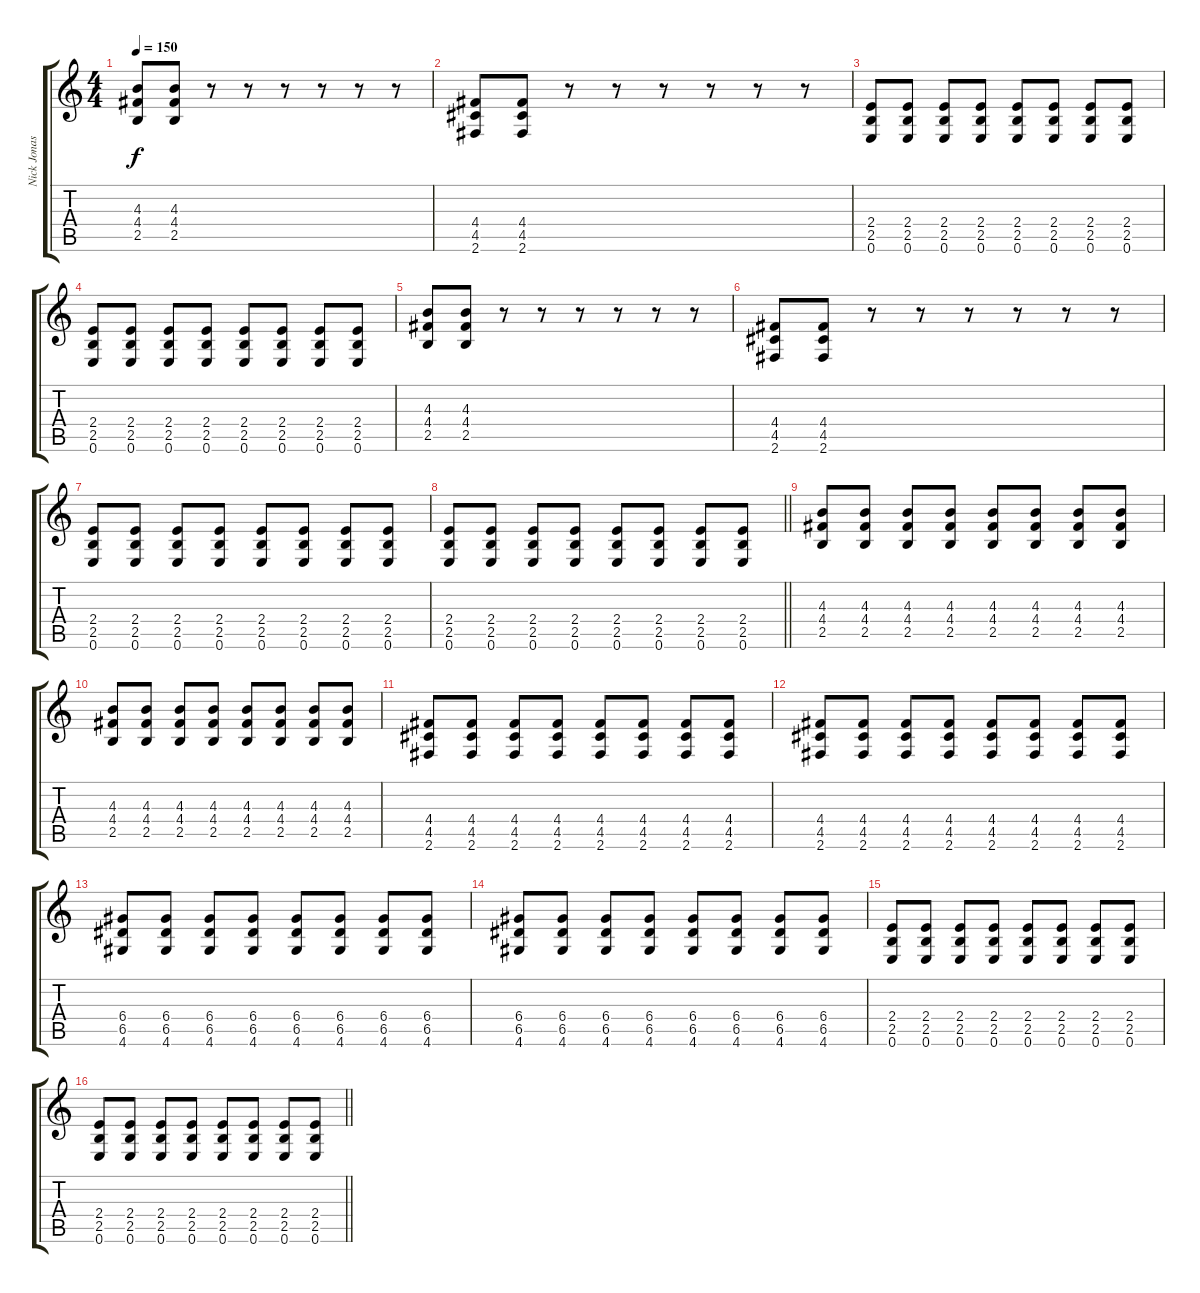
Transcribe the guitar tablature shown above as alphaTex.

\track ("Nick Jonas (Guitar)" "Nick Jonas") {instrument distortionguitar}
\staff {score tabs}
\tuning (E4 B3 G3 D3 A2 E2) {hide}
\ts (4 4)
\tempo 150
\clef g2
\ks c
(4.3 4.4 2.5).8{dy f} (4.3 4.4 2.5).8 r.8 r.8 r.8 r.8 r.8 r.8 |
(4.4 4.5 2.6).8 (4.4 4.5 2.6).8 r.8 r.8 r.8 r.8 r.8 r.8 |
(2.4 2.5 0.6).8 (2.4 2.5 0.6).8 (2.4 2.5 0.6).8 (2.4 2.5 0.6).8 (2.4 2.5 0.6).8 (2.4 2.5 0.6).8 (2.4 2.5 0.6).8 (2.4 2.5 0.6).8 |
(2.4 2.5 0.6).8 (2.4 2.5 0.6).8 (2.4 2.5 0.6).8 (2.4 2.5 0.6).8 (2.4 2.5 0.6).8 (2.4 2.5 0.6).8 (2.4 2.5 0.6).8 (2.4 2.5 0.6).8 |
(4.3 4.4 2.5).8 (4.3 4.4 2.5).8 r.8 r.8 r.8 r.8 r.8 r.8 |
(4.4 4.5 2.6).8 (4.4 4.5 2.6).8 r.8 r.8 r.8 r.8 r.8 r.8 |
(2.4 2.5 0.6).8 (2.4 2.5 0.6).8 (2.4 2.5 0.6).8 (2.4 2.5 0.6).8 (2.4 2.5 0.6).8 (2.4 2.5 0.6).8 (2.4 2.5 0.6).8 (2.4 2.5 0.6).8 |
\barLineRight lightlight
(2.4 2.5 0.6).8 (2.4 2.5 0.6).8 (2.4 2.5 0.6).8 (2.4 2.5 0.6).8 (2.4 2.5 0.6).8 (2.4 2.5 0.6).8 (2.4 2.5 0.6).8 (2.4 2.5 0.6).8 |
(4.3 4.4 2.5).8 (4.3 4.4 2.5).8 (4.3 4.4 2.5).8 (4.3 4.4 2.5).8 (4.3 4.4 2.5).8 (4.3 4.4 2.5).8 (4.3 4.4 2.5).8 (4.3 4.4 2.5).8 |
(4.3 4.4 2.5).8 (4.3 4.4 2.5).8 (4.3 4.4 2.5).8 (4.3 4.4 2.5).8 (4.3 4.4 2.5).8 (4.3 4.4 2.5).8 (4.3 4.4 2.5).8 (4.3 4.4 2.5).8 |
(4.4 4.5 2.6).8 (4.4 4.5 2.6).8 (4.4 4.5 2.6).8 (4.4 4.5 2.6).8 (4.4 4.5 2.6).8 (4.4 4.5 2.6).8 (4.4 4.5 2.6).8 (4.4 4.5 2.6).8 |
(4.4 4.5 2.6).8 (4.4 4.5 2.6).8 (4.4 4.5 2.6).8 (4.4 4.5 2.6).8 (4.4 4.5 2.6).8 (4.4 4.5 2.6).8 (4.4 4.5 2.6).8 (4.4 4.5 2.6).8 |
(6.4 6.5 4.6).8 (6.4 6.5 4.6).8 (6.4 6.5 4.6).8 (6.4 6.5 4.6).8 (6.4 6.5 4.6).8 (6.4 6.5 4.6).8 (6.4 6.5 4.6).8 (6.4 6.5 4.6).8 |
(6.4 6.5 4.6).8 (6.4 6.5 4.6).8 (6.4 6.5 4.6).8 (6.4 6.5 4.6).8 (6.4 6.5 4.6).8 (6.4 6.5 4.6).8 (6.4 6.5 4.6).8 (6.4 6.5 4.6).8 |
(2.4 2.5 0.6).8 (2.4 2.5 0.6).8 (2.4 2.5 0.6).8 (2.4 2.5 0.6).8 (2.4 2.5 0.6).8 (2.4 2.5 0.6).8 (2.4 2.5 0.6).8 (2.4 2.5 0.6).8 |
\barLineRight lightlight
(2.4 2.5 0.6).8 (2.4 2.5 0.6).8 (2.4 2.5 0.6).8 (2.4 2.5 0.6).8 (2.4 2.5 0.6).8 (2.4 2.5 0.6).8 (2.4 2.5 0.6).8 (2.4 2.5 0.6).8
